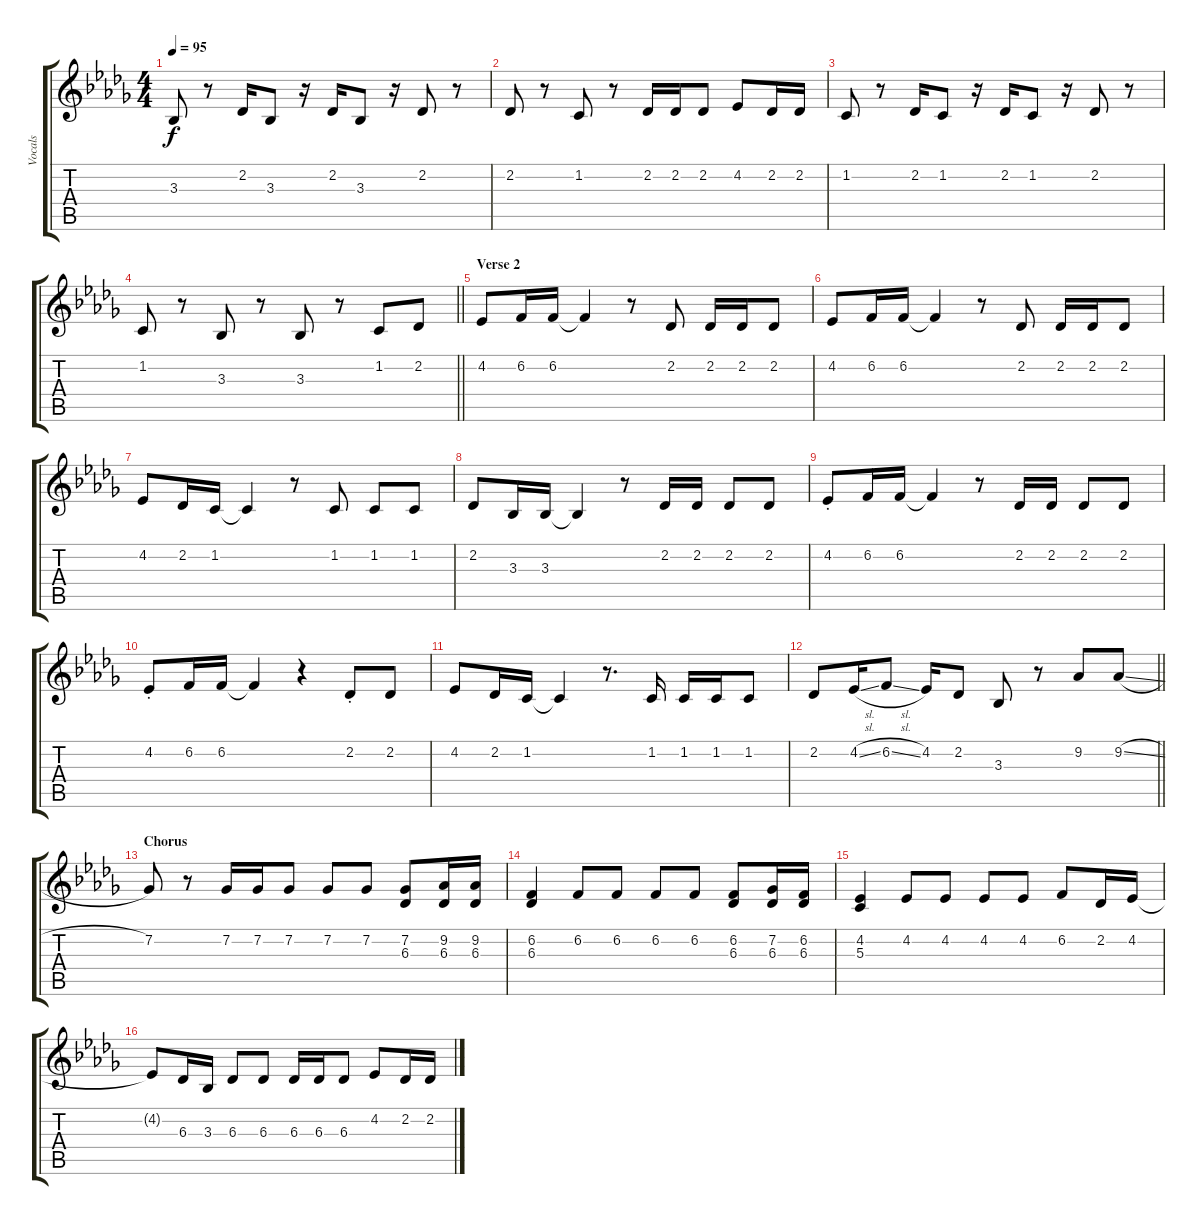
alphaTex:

\track ("Vocals" "Vocals") {instrument oboe}
\staff {score tabs}
\tuning (E4 B3 G3 D3 A2 E2) {hide}
\ts (4 4)
\tempo 95
\clef g2
\ks db
3.3.8{dy f} r.8 2.2.16 3.3.8 r.16 2.2.16 3.3.8 r.16 2.2.8 r.8 |
2.2.8 r.8 1.2.8 r.8 2.2.16 2.2.16 2.2.8 4.2.8 2.2.16 2.2.16 |
1.2.8 r.8 2.2.16 1.2.8 r.16 2.2.16 1.2.8 r.16 2.2.8 r.8 |
\barLineRight lightlight
1.2.8 r.8 3.3.8 r.8 3.3.8 r.8 1.2.8 2.2.8 |
\section ("" "Verse 2")
4.2.8 6.2.16 6.2.16 6.2{t}.4 r.8 2.2.8 2.2.16 2.2.16 2.2.8 |
4.2.8 6.2.16 6.2.16 6.2{t}.4 r.8 2.2.8 2.2.16 2.2.16 2.2.8 |
4.2.8 2.2.16 1.2.16 1.2{t}.4 r.8 1.2.8 1.2.8 1.2.8 |
2.2.8 3.3.16 3.3.16 3.3{t}.4 r.8 2.2.16 2.2.16 2.2.8 2.2.8 |
4.2{st}.8 6.2.16 6.2.16 6.2{t}.4 r.8 2.2.16 2.2.16 2.2.8 2.2.8 |
4.2{st}.8 6.2.16 6.2.16 6.2{t}.4 r.4 2.2{st}.8 2.2.8 |
4.2.8 2.2.16 1.2.16 1.2{t}.4 r.8{d} 1.2.16 1.2.16 1.2.16 1.2.8 |
\barLineRight lightlight
2.2.8 4.2{sl}.16 6.2{sl}.8 4.2.16 2.2.8 3.3.8 r.8 9.2.8 9.2{sl}.8 |
\section ("" "Chorus")
7.2.8 r.8 7.2.16 7.2.16 7.2.8 7.2.8 7.2.8 (7.2 6.3).8 (9.2 6.3).16 (9.2 6.3).16 |
(6.2 6.3).4 6.2.8 6.2.8 6.2.8 6.2.8 (6.2 6.3).8 (7.2 6.3).16 (6.2 6.3).16 |
(4.2 5.3).4 4.2.8 4.2.8 4.2.8 4.2.8 6.2.8 2.2.16 4.2.16 |
4.2{t}.8 6.3.16 3.3.16 6.3.8 6.3.8 6.3.16 6.3.16 6.3.8 4.2.8 2.2.16 2.2.16
